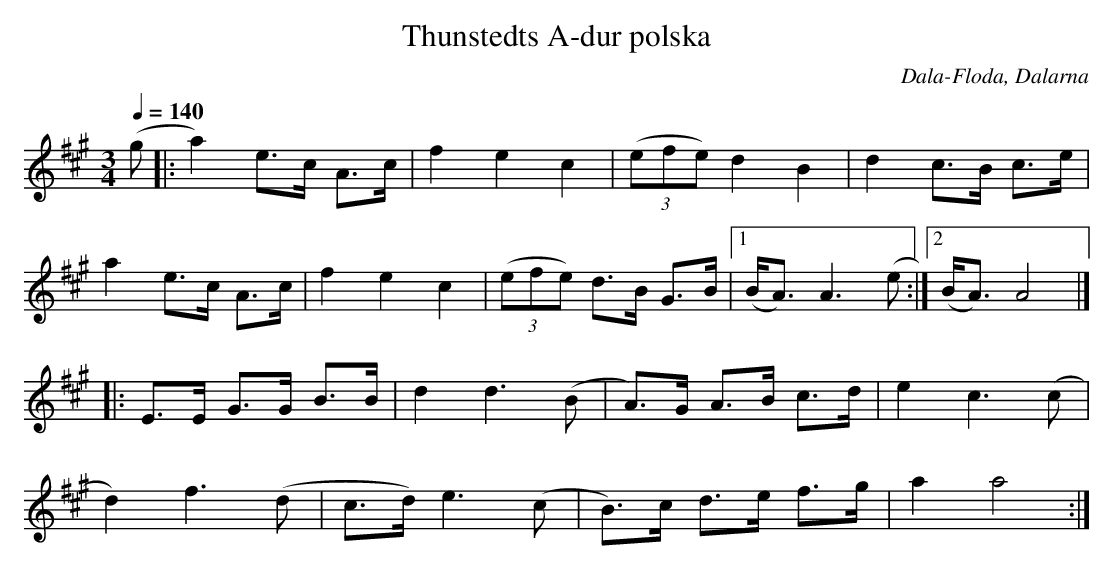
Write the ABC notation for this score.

X:1
T:Thunstedts A-dur polska
O:Dala-Floda, Dalarna
M:3/4
L:1/8
K:A
Q:1/4=140
V:1
(g |: a2) e>c A>c | f2 e2 c2 | (3 (efe) d2 B2 | d2 c>B c>e |
a2 e>c A>c | f2 e2 c2 | (3 (efe) d>B G>B |1 (B<A) A3 (e :|2 (B<A) A4 |]
|: E>E G>G B>B | d2 d3 (B | A)>G A>B c>d | e2 c3 (c |
d2) f3 (d | c>d) e3 (c | B)>c d>e f>g | a2 a4 :|
